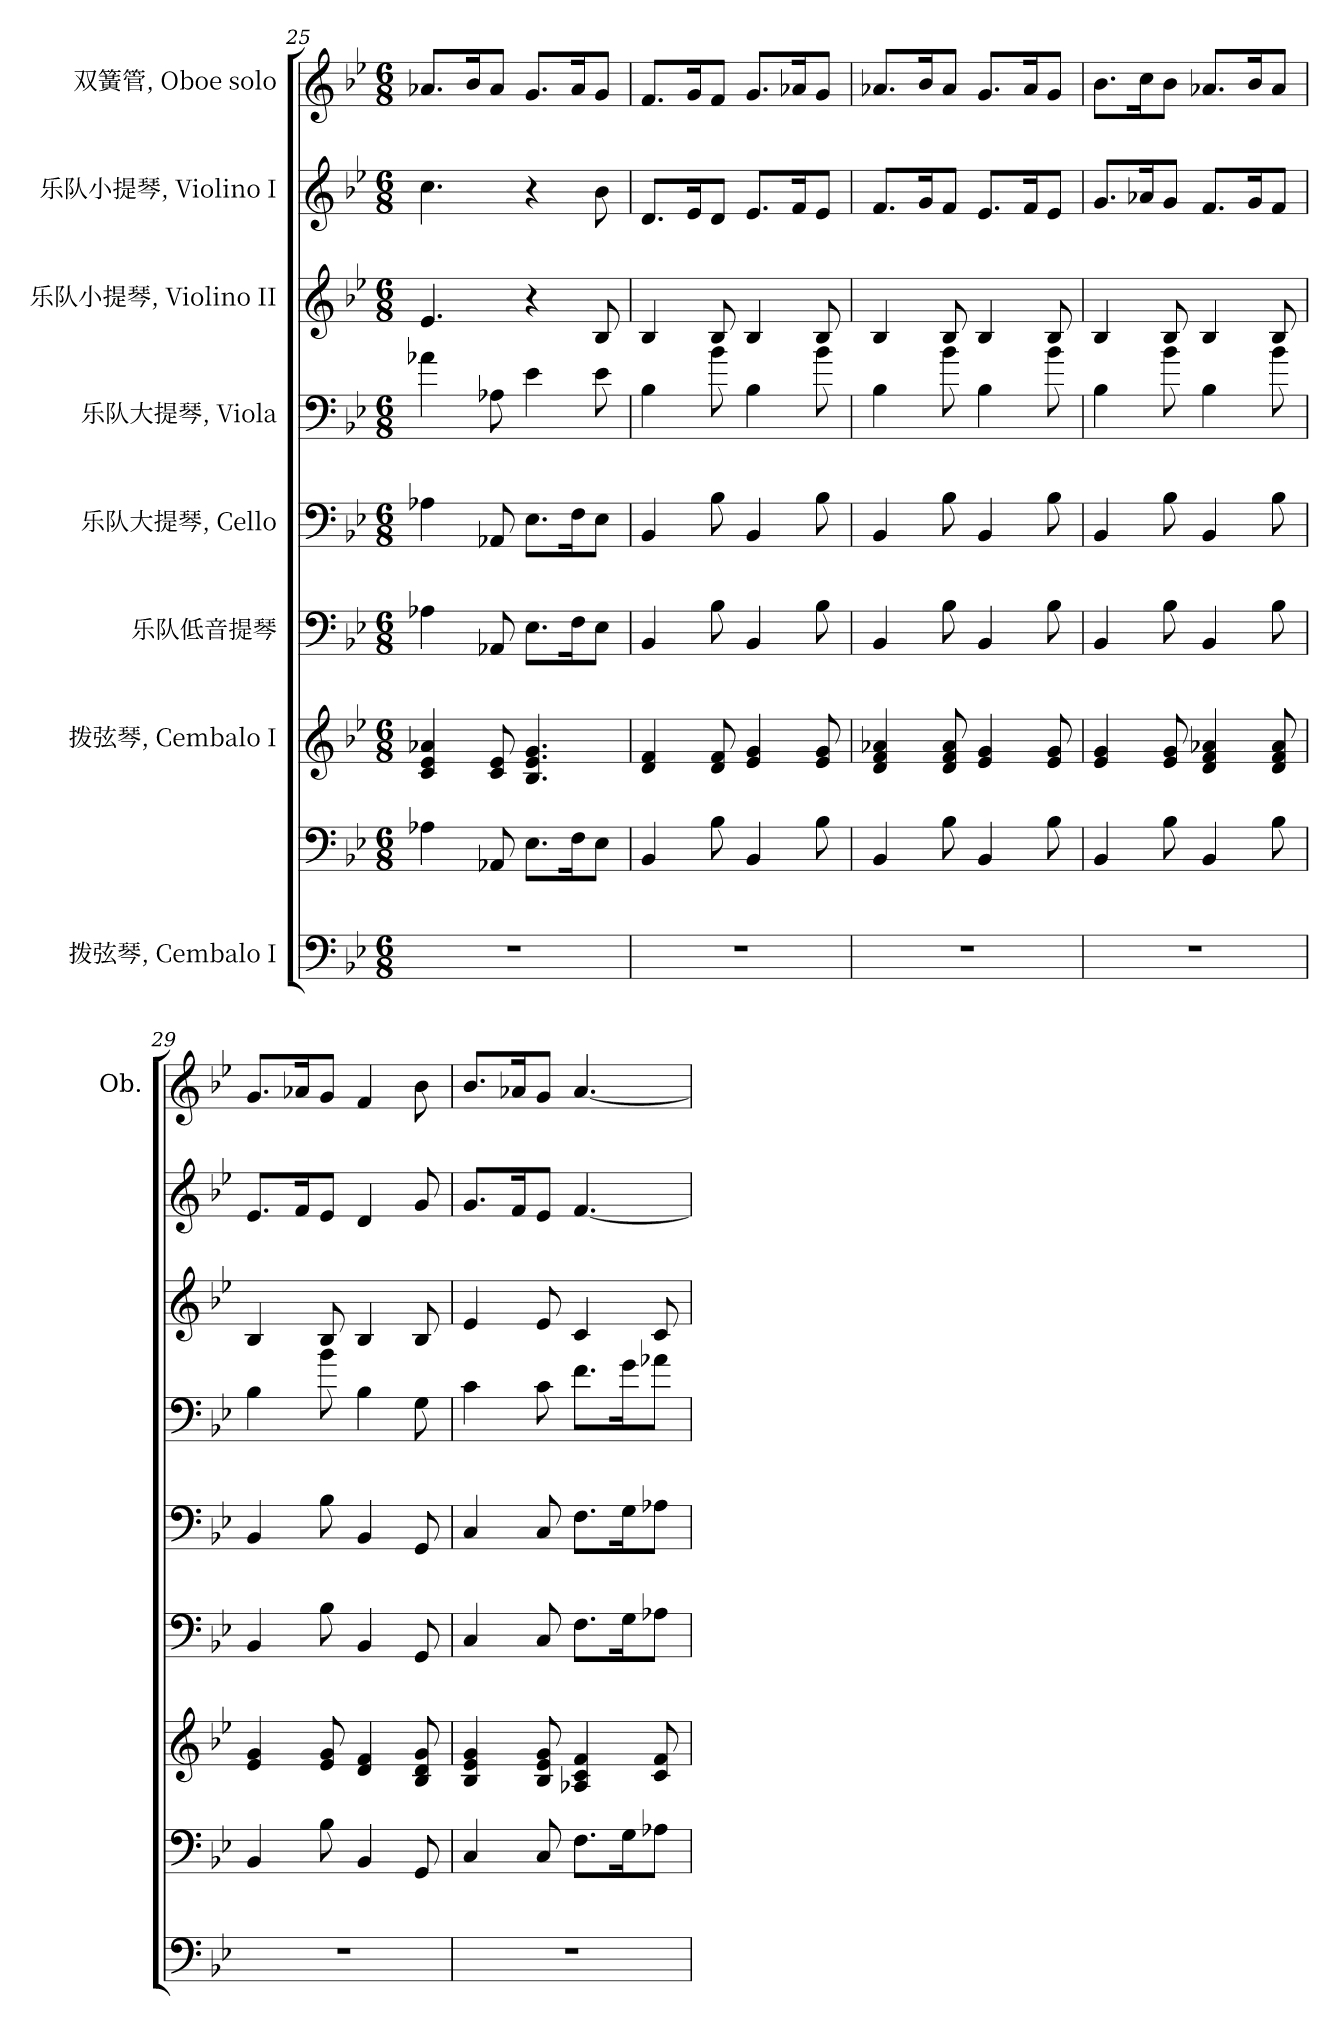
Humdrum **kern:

**kern	**kern	**kern	**kern	**kern	**kern	**kern	**kern	**kern
*part8	*part8	*part7	*part6	*part5	*part4	*part3	*part2	*part1
*staff9	*staff8	*staff7	*staff6	*staff5	*staff4	*staff3	*staff2	*staff1
*I"拨弦琴, Cembalo I	*	*I"拨弦琴, Cembalo I	*I"乐队低音提琴	*I"乐队大提琴, Cello	*I"乐队大提琴, Viola	*I"乐队小提琴, Violino II	*I"乐队小提琴, Violino I	*I"双簧管, Oboe solo
*	*	*	*	*	*	*	*	*I'Ob.
*clefF4	*clefF4	*clefG2	*clefF4	*clefF4	*clefF4	*clefG2	*clefG2	*clefG2
*	*	*	*ITrd7c12	*	*	*	*	*
*k[b-e-]	*k[b-e-]	*k[b-e-]	*k[b-e-]	*k[b-e-]	*k[b-e-]	*k[b-e-]	*k[b-e-]	*k[b-e-]
*M6/8	*M6/8	*M6/8	*M6/8	*M6/8	*M6/8	*M6/8	*M6/8	*M6/8
=25	=25	=25	=25	=25	=25	=25	=25	=25
2.r	4A-X\	4c/ 4e-/ 4a-X/	4AA-X\	4A-X\	4a-X\	4.e-/	4.cc\	8.a-X/L
.	.	.	.	.	.	.	.	16b-/K
.	8AA-X/	8c/ 8e-/	8AAA-X/	8AA-X/	8A-X\	.	.	8a-/J
.	8.E-\L	4.B-/ 4.e-/ 4.g/	8.EE-\L	8.E-\L	4e-\	4r	4r	8.g/L
.	16F\K	.	16FF\K	16F\K	.	.	.	16a-/K
.	8E-\J	.	8EE-\J	8E-\J	8e-\	8B-/	8b-\	8g/J
=26	=26	=26	=26	=26	=26	=26	=26	=26
2.r	4BB-/	4d/ 4f/	4BBB-/	4BB-/	4B-\	4B-/	8.d/L	8.f/L
.	.	.	.	.	.	.	16e-/K	16g/K
.	8B-\	8d/ 8f/	8BB-\	8B-\	8b-\	8B-/	8d/J	8f/J
.	4BB-/	4e-/ 4g/	4BBB-/	4BB-/	4B-\	4B-/	8.e-/L	8.g/L
.	.	.	.	.	.	.	16f/K	16a-X/K
.	8B-\	8e-/ 8g/	8BB-\	8B-\	8b-\	8B-/	8e-/J	8g/J
=27	=27	=27	=27	=27	=27	=27	=27	=27
2.r	4BB-/	4d/ 4f/ 4a-X/	4BBB-/	4BB-/	4B-\	4B-/	8.f/L	8.a-X/L
.	.	.	.	.	.	.	16g/K	16b-/K
.	8B-\	8d/ 8f/ 8a-/	8BB-\	8B-\	8b-\	8B-/	8f/J	8a-/J
.	4BB-/	4e-/ 4g/	4BBB-/	4BB-/	4B-\	4B-/	8.e-/L	8.g/L
.	.	.	.	.	.	.	16f/K	16a-/K
.	8B-\	8e-/ 8g/	8BB-\	8B-\	8b-\	8B-/	8e-/J	8g/J
!!LO:PB:g=z
=28	=28	=28	=28	=28	=28	=28	=28	=28
2.r	4BB-/	4e-/ 4g/	4BBB-/	4BB-/	4B-\	4B-/	8.g/L	8.b-\L
.	.	.	.	.	.	.	16a-X/K	16cc\K
.	8B-\	8e-/ 8g/	8BB-\	8B-\	8b-\	8B-/	8g/J	8b-\J
.	4BB-/	4d/ 4f/ 4a-X/	4BBB-/	4BB-/	4B-\	4B-/	8.f/L	8.a-X/L
.	.	.	.	.	.	.	16g/K	16b-/K
.	8B-\	8d/ 8f/ 8a-/	8BB-\	8B-\	8b-\	8B-/	8f/J	8a-/J
=29	=29	=29	=29	=29	=29	=29	=29	=29
2.r	4BB-/	4e-/ 4g/	4BBB-/	4BB-/	4B-\	4B-/	8.e-/L	8.g/L
.	.	.	.	.	.	.	16f/K	16a-X/K
.	8B-\	8e-/ 8g/	8BB-\	8B-\	8b-\	8B-/	8e-/J	8g/J
.	4BB-/	4d/ 4f/	4BBB-/	4BB-/	4B-\	4B-/	4d/	4f/
.	8GG/	8B-/ 8d/ 8g/	8GGG/	8GG/	8G\	8B-/	8g/	8b-\
=30	=30	=30	=30	=30	=30	=30	=30	=30
2.r	4C/	4B-/ 4e-/ 4g/	4CC/	4C/	4c\	4e-/	8.g/L	8.b-/L
.	.	.	.	.	.	.	16f/K	16a-X/K
.	8C/	8B-/ 8e-/ 8g/	8CC/	8C/	8c\	8e-/	8e-/J	8g/J
.	8.F\L	4A-X/ 4c/ 4f/	8.FF\L	8.F\L	8.f\L	4c/	[4.f/	[4.a-/
.	16G\K	.	16GG\K	16G\K	16g\K	.	.	.
.	8A-X\J	8c/ 8f/	8AA-X\J	8A-X\J	8a-X\J	8c/	.	.
=	=	=	=	=	=	=	=	=
*-	*-	*-	*-	*-	*-	*-	*-	*-
